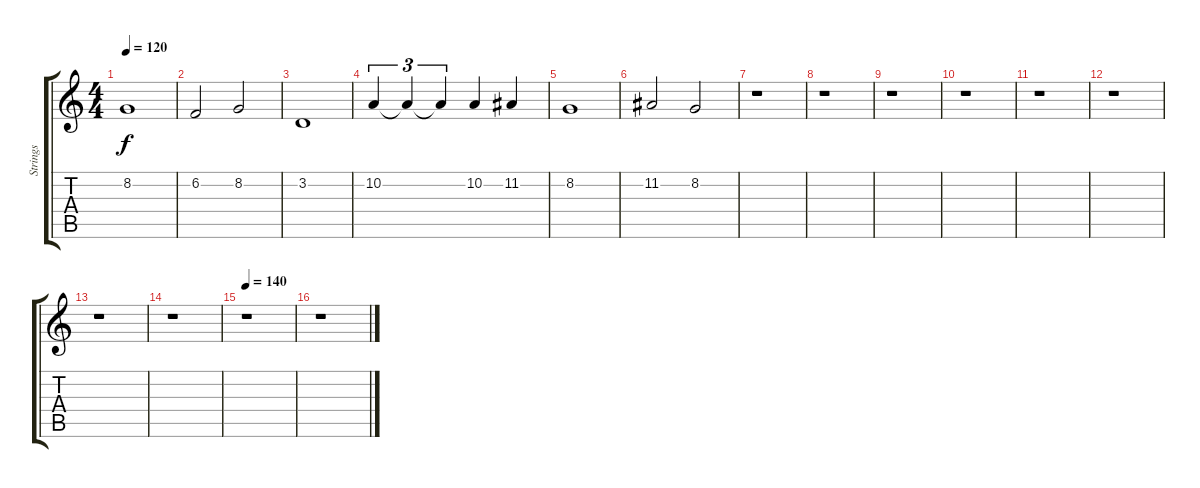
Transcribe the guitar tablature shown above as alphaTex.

\track ("Strings" "Strings") {instrument stringensemble1}
\staff {score tabs}
\tuning (E4 B3 G3 D3 A2 E2) {hide}
\ts (4 4)
\tempo 120
\clef g2
\ks c
8.2.1{dy f} |
6.2.2 8.2.2 |
3.2.1 |
10.2.4{tu (3 2)} 10.2{t}.4{tu (3 2)} 10.2{t}.4{tu (3 2)} 10.2.4 11.2.4 |
8.2.1 |
11.2.2 8.2.2 |
r.1 |
r.1 |
r.1 |
r.1 |
r.1 |
r.1 |
r.1 |
r.1 |
\tempo 140
r.1 |
r.1
